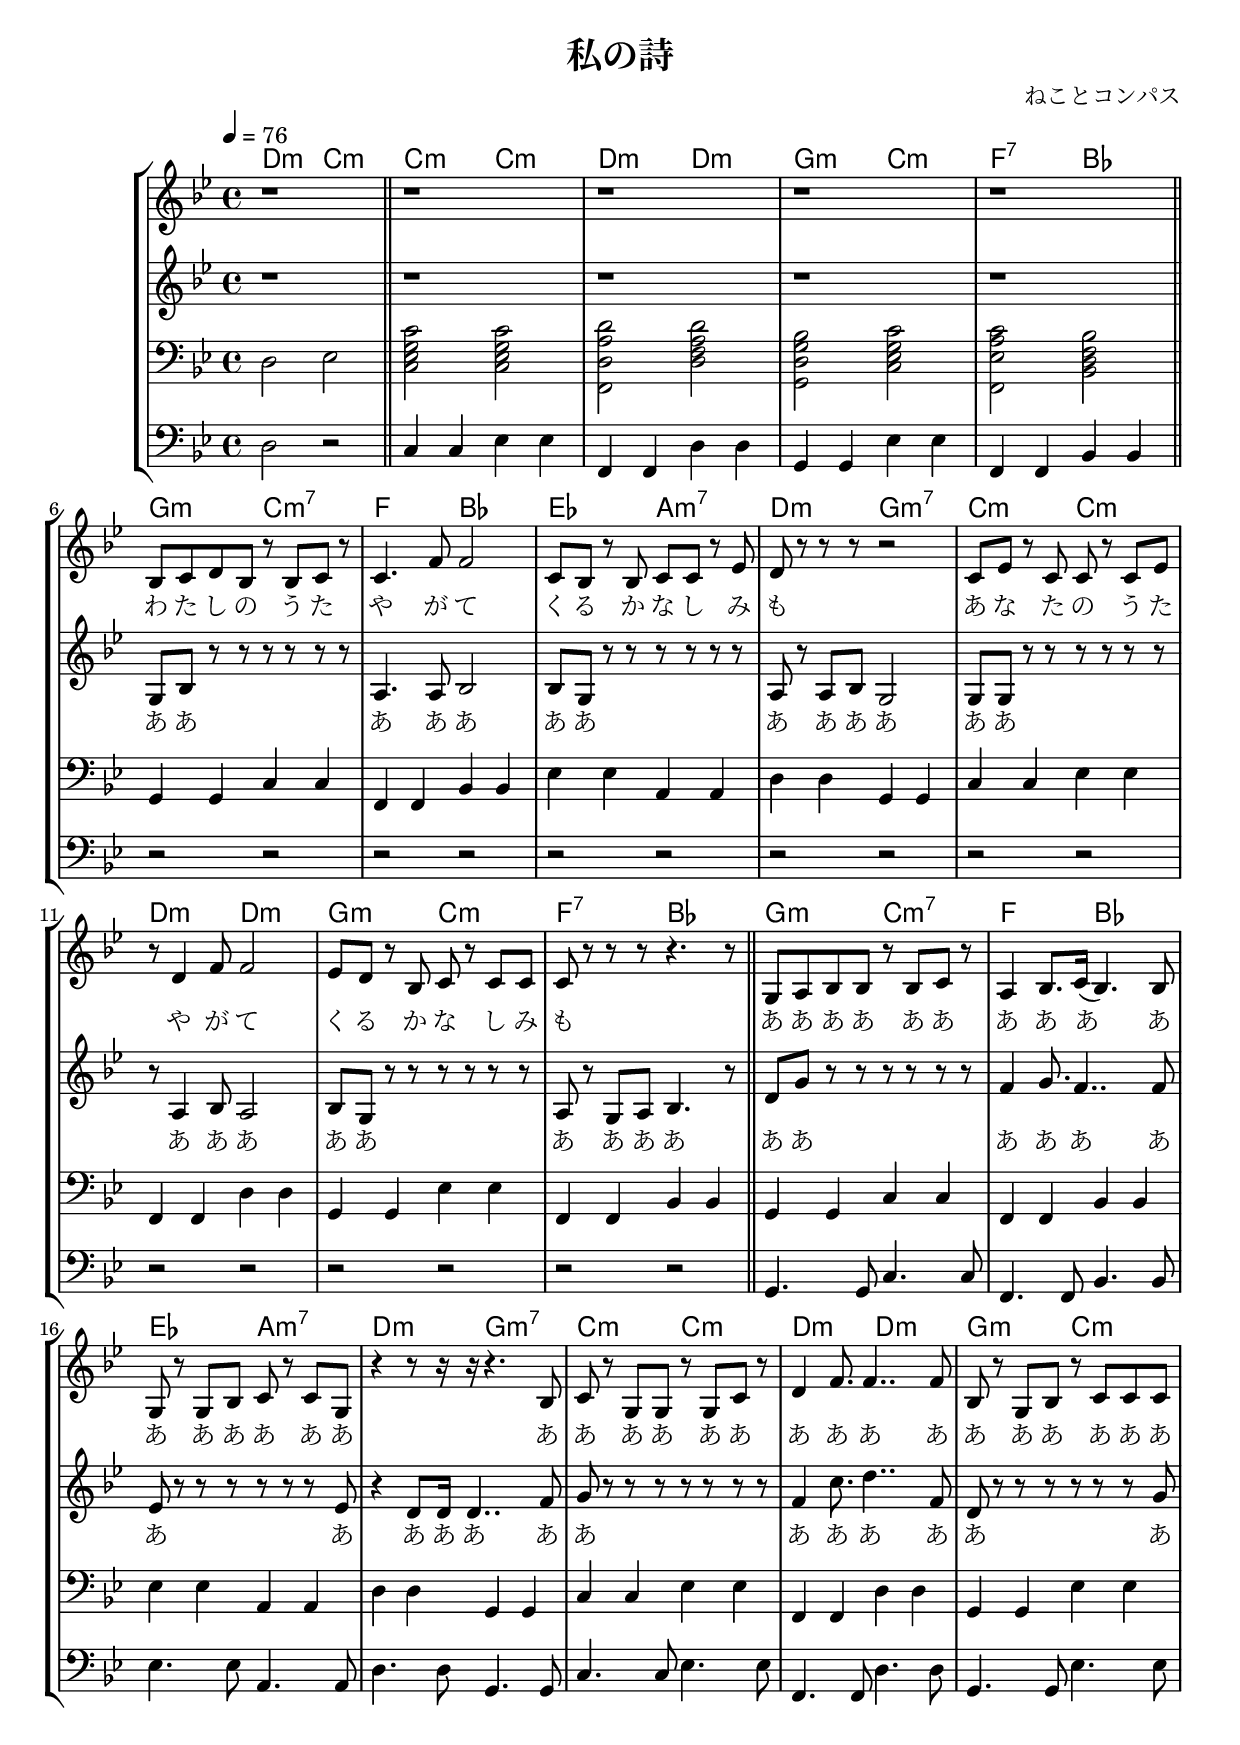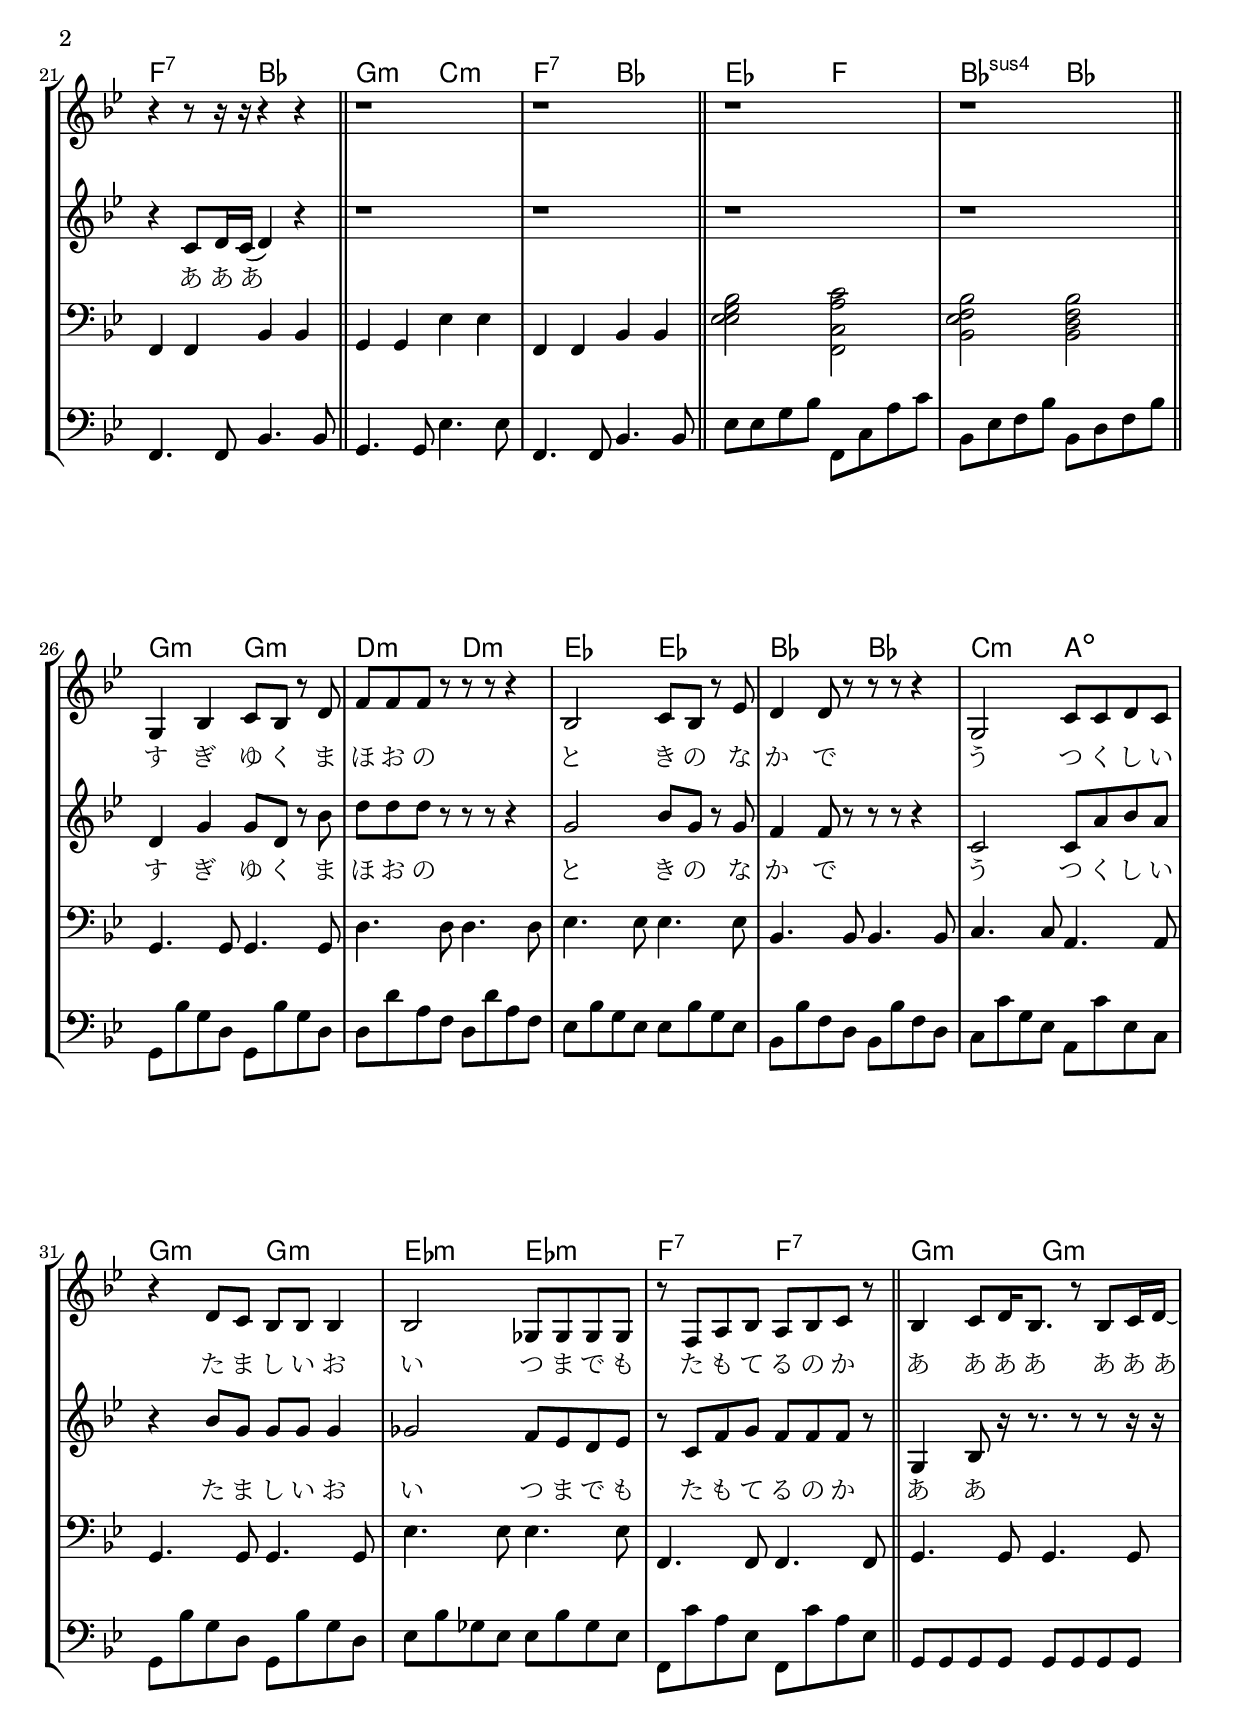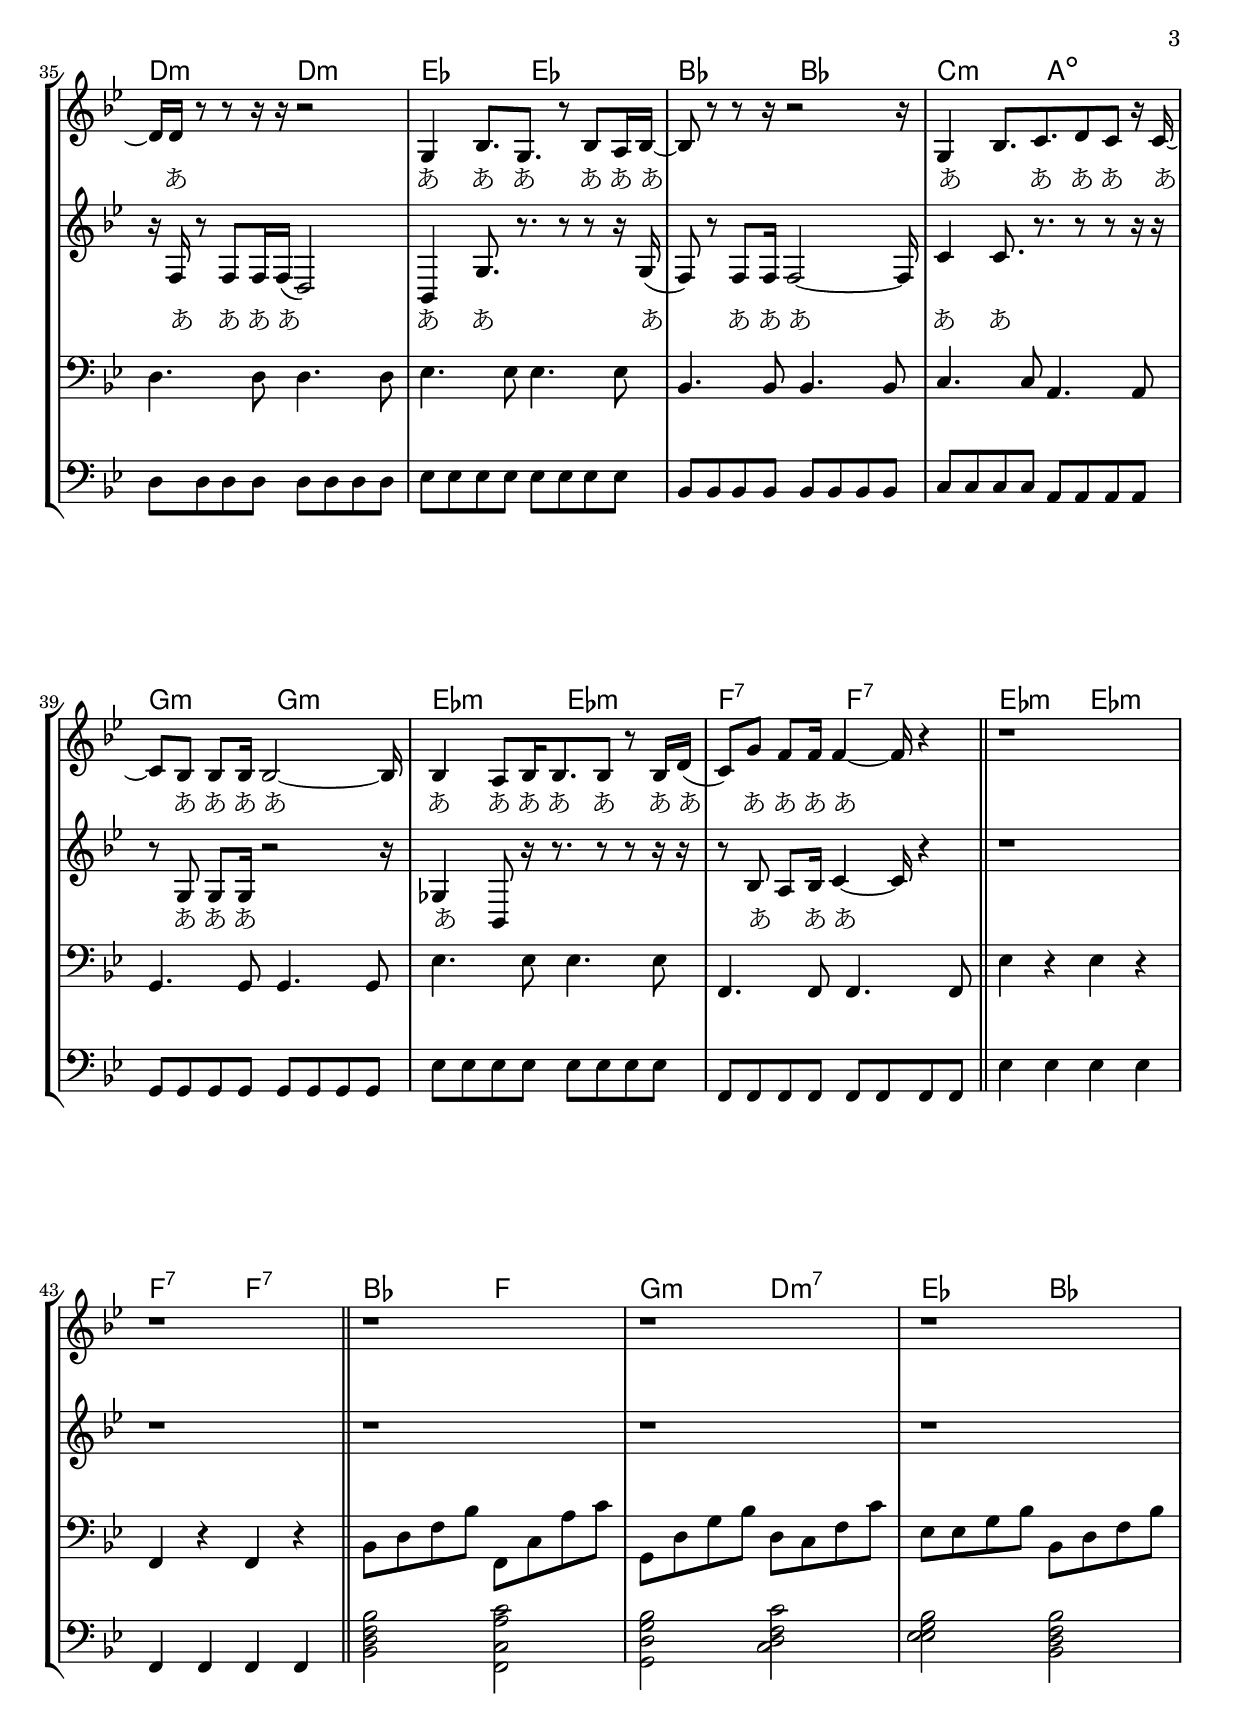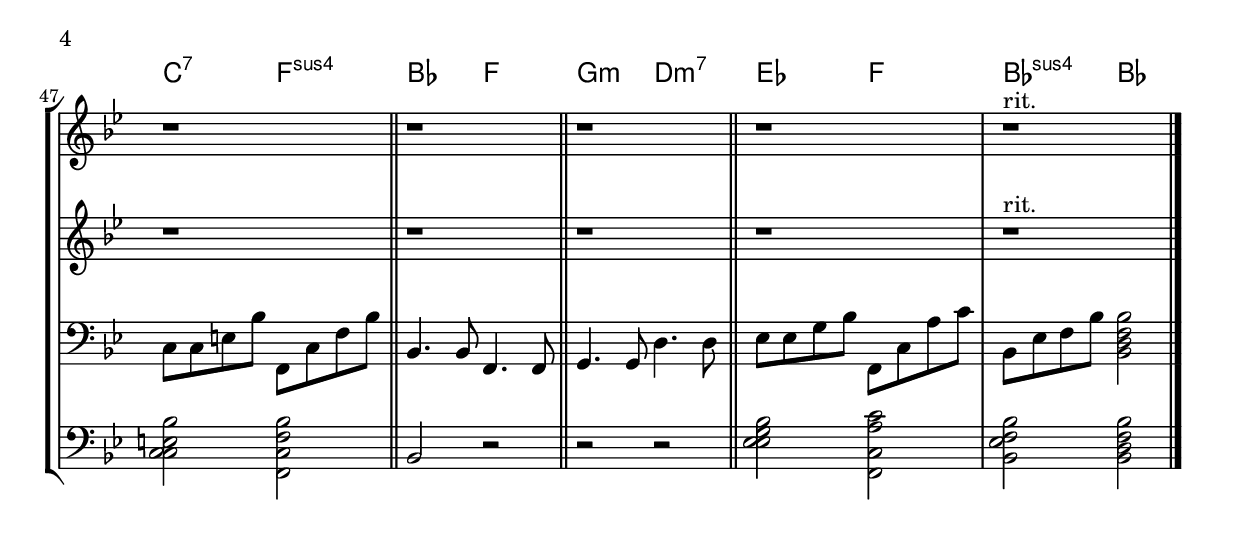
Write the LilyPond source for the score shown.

\version "2.12.1"

\header {
	title = \markup {私の詩}
	composer = \markup \center-column {ねことコンパス}
}

harmony = \chordmode {
	d2:m c:m 

	c:m c:m d:m d:m g:m c:m f:7 bes 

	g:m c:min7 f bes es a:m7 d:m g:min7 c:m c:m d:m d:m g:m c:m f:7 bes 

	g:m c:min7 f bes es a:m7 d:m g:min7 c:m c:m d:m d:m g:m c:m f:7 bes 

	g:m c:m f:7 bes 

	es f bes:sus4 bes 

	g:m g:m d:m d:m es es bes bes c:m a:dim g:m g:m es:m es:m f:7 f:7 

	g:m g:m d:m d:m es es bes bes c:m a:dim g:m g:m es:m es:m f:7 f:7 

	es:m es:m f:7 f:7 

	bes f g:m d:min7 es bes c:7 f:sus4 

	bes f 

	g:m d:min7 

	es f bes:sus4 bes 
}

melody = {
	\key bes \major
	\tempo 4 = 76
	r1   
	r1 | r1 | r1 | r1   
	\set Staff.midiInstrument = #"mmi0.48"
	bes8  c'8  d'8  bes8  r8  bes8  c'8  r8 
	c'4.  f'8  f'2 
	c'8  bes8  r8  bes8  c'8  c'8  r8  es'8 
	d'8  r8  r8  r8  r2 
	c'8  es'8  r8  c'8  c'8  r8  c'8  es'8 
	r8  d'4  f'8  f'2 
	es'8  d'8  r8  bes8  c'8  r8  c'8  c'8 
	c'8  r8  r8  r8  r4.  	r8 	\set Staff.midiInstrument = #"Whistle"
	 g8  a8  bes8  bes8  r8  bes8  c'8  r8 
	a4  bes8.  c'16  (bes4.)  bes8 
	g8  r8  g8  bes8  c'8  r8  c'8  g8 
	r4  r8  r16  r16  r4.  bes8 
	c'8  r8  g8  g8  r8  g8  c'8  r8 
	d'4  f'8.  f'4..  f'8 
	bes8  r8  g8  bes8  r8  c'8  c'8  c'8 
	r4  r8  r16  r16  r4  	r4 	r1 | r1   
	r1 | r1   
	\set Staff.midiInstrument = #"mmi0.48"
	g4  bes4  c'8  bes8  r8  d'8 
	f'8  f'8  f'8  r8  r8  r8  r4 
	bes2  c'8  bes8  r8  es'8 
	d'4  d'8  r8  r8  r8  r4 
	g2  c'8  c'8  d'8  c'8 
	r4  d'8  c'8  bes8  bes8  bes4 
	bes2  ges8  ges8  ges8  ges8 
	r8  f8  a8  bes8  a8  bes8  c'8  	r8 	\set Staff.midiInstrument = #"French horn"
	 bes4  c'8  d'16  bes8.  r8  bes8  c'16  d'16~ 
	d'16  d'16  r8  r8  r16  r16  r2 
	g4  bes8.  g8.  r8  bes8  a16  bes16~ 
	bes8  r8  r8  r16  r2~r16 
	g4  bes8.  c'8.  d'8  c'8  r16  c'16~ 
	c'8  bes8  bes8  bes16  bes2~bes16 
	bes4  a8  bes16  bes8.  bes8  r8  bes16  d'16 
	(c'8)  g'8  f'8  f'16  f'4~f'16  	r4 	r1 | r1   
	r1 | r1 | r1 | r1   
	r1   
	r1   
	r1 | r1^"rit." \bar "|."
}

words = \lyricmode {
	
	
	わ  た  し  の  う  た  や  が  て  く  る  か  な  し  み  も  あ  な  た  の  う  た  や  が  て  く  る  か  な  し  み  も  
	あ  あ  あ  あ  あ  あ  あ  あ  あ  あ  あ  あ  あ  あ  あ  あ  あ  あ  あ  あ  あ  あ  あ  あ  あ  あ  あ  あ  あ  あ  あ  あ  
	
	
	す  ぎ  ゆ  く  ま  ほ  お  の  と  き  の  な  か  で  う  つ  く  し  い  た  ま  し  い  お  い  つ  ま  で  も  た  も  て  る  の  か  
	あ  あ  あ  あ  あ  あ  あ  あ  あ  あ  あ  あ  あ  あ  あ  あ  あ  あ  あ  あ  あ  あ  あ  あ  あ  あ  あ  あ  あ  あ  あ  あ  あ  あ  あ  
	
	
	
	
	
}

secondmelody = {
	\key bes \major
	\tempo 4 = 76
	r1   
	r1 | r1 | r1 | r1   
	\set Staff.midiInstrument = #"Pad 4 (choir)"
	g8  bes8  r8  r8  r8  r8  r8  r8 
	a4.  a8  bes2 
	bes8  g8  r8  r8  r8  r8  r8  r8 
	a8  r8  a8  bes8  g2 
	g8  g8  r8  r8  r8  r8  r8  r8 
	r8  a4  bes8  a2 
	bes8  g8  r8  r8  r8  r8  r8  r8 
	a8  r8  g8  a8  bes4.  	r8 	\set Staff.midiInstrument = #"Music box"
	 d'8  g'8  r8  r8  r8  r8  r8  r8 
	f'4  g'8.  f'4..  f'8 
	es'8  r8  r8  r8  r8  r8  r8  es'8 
	r4  d'8  d'16  d'4..  f'8 
	g'8  r8  r8  r8  r8  r8  r8  r8 
	f'4  c''8.  d''4..  f'8 
	d'8  r8  r8  r8  r8  r8  r8  g'8 
	r4  c'8  d'16  c'16  (d'4)  	r4 	r1 | r1   
	r1 | r1   
	\set Staff.midiInstrument = #"fss0.42"
	d'4  g'4  g'8  d'8  r8  bes'8 
	d''8  d''8  d''8  r8  r8  r8  r4 
	g'2  bes'8  g'8  r8  g'8 
	f'4  f'8  r8  r8  r8  r4 
	c'2  c'8  a'8  bes'8  a'8 
	r4  bes'8  g'8  g'8  g'8  g'4 
	ges'2  f'8  es'8  d'8  es'8 
	r8  c'8  f'8  g'8  f'8  f'8  f'8  	r8 	\set Staff.midiInstrument = #"Viola"
	 g4  bes8  r16  r8.  r8  r8  r16  r16~ 
	r16  f16  r8  f8  f16  f16  (d2) 
	bes,4  g8.  r8.  r8  r8  r16  g16 
	(f8)  r8  f8  f16  f2~f16 
	c'4  c'8.  r8.  r8  r8  r16  r16 
	r8  g8  g8  g16  r2~r16 
	ges4  bes,8  r16  r8.  r8  r8  r16  r16~ 
	r8  bes8  a8  bes16  c'4~c'16  	r4 	r1 | r1   
	r1 | r1 | r1 | r1   
	r1   
	r1   
	r1 | r1^"rit." \bar "|."
}

secondwords = \lyricmode {
	
	
	あ  あ  あ  あ  あ  あ  あ  あ  あ  あ  あ  あ  あ  あ  あ  あ  あ  あ  あ  あ  あ  あ  
	あ  あ  あ  あ  あ  あ  あ  あ  あ  あ  あ  あ  あ  あ  あ  あ  あ  あ  あ  あ  あ  あ  
	
	
	す  ぎ  ゆ  く  ま  ほ  お  の  と  き  の  な  か  で  う  つ  く  し  い  た  ま  し  い  お  い  つ  ま  で  も  た  も  て  る  の  か  
	あ  あ  あ  あ  あ  あ  あ  あ  あ  あ  あ  あ  あ  あ  あ  あ  あ  あ  あ  あ  あ  あ  あ  
	
	
	
	
	
}

tempochange = {
	\tempo 4 = 76
	r1 \bar "||"
	\tempo 4 = 76
	r1 | r1 | r1 | r1 \bar "||"
	\tempo 4 = 76
	r1 | r1 | r1 | r1 | r1 | r1 | r1 | r1 \bar "||"
	\tempo 4 = 76
	r1 | r1 | r1 | r1 | r1 | r1 | r1 | r1 \bar "||"
	\tempo 4 = 76
	r1 | r1 \bar "||"
	\tempo 4 = 76
	r1 | r1 \bar "||"
	\tempo 4 = 76
	r1 | r1 | r1 | r1 | r1 | r1 | r1 | r1 \bar "||"
	\tempo 4 = 76
	r1 | r1 | r1 | r1 | r1 | r1 | r1 | r1 \bar "||"
	\tempo 4 = 76
	r1 | r1 \bar "||"
	\tempo 4 = 76
	r1 | r1 | r1 | r1 \bar "||"
	\tempo 4 = 76
	r1 \bar "||"
	\tempo 4 = 76
	r1 \bar "||"
	\tempo 4 = 76
	r1 | \tempo 4 = 57 r2 \tempo 4 = 50 r2 \bar "|."
}

mainacc = {
	\clef bass
	\set Staff.midiInstrument = #"Flute"
	\key bes \major
	\tempo 4 = 76
	d2
	~es2
	\bar "||"

	\set Staff.midiInstrument = #"Acoustic grand"
	<c es g c'>2
	<es c g c'>2
	<f, d a d'>2
	<d f a d'>2
	<g, d g bes>2
	<es c g c'>2
	<f, es a c'>2
	<bes, d f bes>2
	\bar "||"

	\set Staff.midiInstrument = #"Acoustic grand"
	g,4 g,4
	c4 c4
	f,4 f,4
	bes,4 bes,4
	es4 es4
	a,4 a,4
	d4 d4
	g,4 g,4
	c4 c4
	es4 es4
	f,4 f,4
	d4 d4
	g,4 g,4
	es4 es4
	f,4 f,4
	bes,4 bes,4
	\bar "||"

	\set Staff.midiInstrument = #"Acoustic grand"
	g,4 g,4
	c4 c4
	f,4 f,4
	bes,4 bes,4
	es4 es4
	a,4 a,4
	d4 d4
	g,4 g,4
	c4 c4
	es4 es4
	f,4 f,4
	d4 d4
	g,4 g,4
	es4 es4
	f,4 f,4
	bes,4 bes,4
	\bar "||"

	\set Staff.midiInstrument = #"Acoustic grand"
	g,4 g,4
	es4 es4
	f,4 f,4
	bes,4 bes,4
	\bar "||"

	\set Staff.midiInstrument = #"Electric Piano2"
	<es es g bes>2
	<f, c a c'>2
	<bes, es f bes>2
	<bes, d f bes>2
	\bar "||"

	\set Staff.midiInstrument = #"Acoustic grand"
	g,4.g,8
	g,4.g,8
	d4.d8
	d4.d8
	es4.es8
	es4.es8
	bes,4.bes,8
	bes,4.bes,8
	c4.c8
	a,4.a,8
	g,4.g,8
	g,4.g,8
	es4.es8
	es4.es8
	f,4.f,8
	f,4.f,8
	\bar "||"

	\set Staff.midiInstrument = #"Electric Bass (finger)"
	g,4.g,8
	g,4.g,8
	d4.d8
	d4.d8
	es4.es8
	es4.es8
	bes,4.bes,8
	bes,4.bes,8
	c4.c8
	a,4.a,8
	g,4.g,8
	g,4.g,8
	es4.es8
	es4.es8
	f,4.f,8
	f,4.f,8
	\bar "||"

	\set Staff.midiInstrument = #"Acoustic Guitar (steel)"
	es4 r4
	es4 r4
	f,4 r4
	f,4 r4
	\bar "||"

	\set Staff.midiInstrument = #"Electric Grand"
	bes,8 d8 f8 bes8
	f,8 c8 a8 c'8
	g,8 d8 g8 bes8
	d8 c8 f8 c'8
	es8 es8 g8 bes8
	bes,8 d8 f8 bes8
	c8 c8 e8 bes8
	f,8 c8 f8 bes8
	\bar "||"

	\set Staff.midiInstrument = #"Electric Piano2"
	bes,4.bes,8
	f,4.f,8
	\bar "||"

	\set Staff.midiInstrument = #"Electric Piano 1"
	g,4.g,8
	d4.d8
	\bar "||"

	\set Staff.midiInstrument = #"Pad 2 (warm)"
	es8 es8 g8 bes8
	f,8 c8 a8 c'8
	bes,8 es8 f8 bes8
	<bes, d f bes>2
	\bar "|."
}

subacc = {
	\clef bass
	\set Staff.midiInstrument = #"Bird Tweet"
	\key bes \major
	\tempo 4 = 76
	d2
	r2
	\bar "||"

	\set Staff.midiInstrument = #"Synth Bass 1"
	c4 c4
	es4 es4
	f,4 f,4
	d4 d4
	g,4 g,4
	es4 es4
	f,4 f,4
	bes,4 bes,4
	\bar "||"

	\set Staff.midiInstrument = #"Acoustic grand"
	r2
	r2
	r2
	r2
	r2
	r2
	r2
	r2
	r2
	r2
	r2
	r2
	r2
	r2
	r2
	r2
	\bar "||"

	\set Staff.midiInstrument = #"Electric Piano 1"
	g,4.g,8
	c4.c8
	f,4.f,8
	bes,4.bes,8
	es4.es8
	a,4.a,8
	d4.d8
	g,4.g,8
	c4.c8
	es4.es8
	f,4.f,8
	d4.d8
	g,4.g,8
	es4.es8
	f,4.f,8
	bes,4.bes,8
	\bar "||"

	\set Staff.midiInstrument = #"Synth Bass 2"
	g,4.g,8
	es4.es8
	f,4.f,8
	bes,4.bes,8
	\bar "||"

	\set Staff.midiInstrument = #"FX 5 (brightness)"
	es8 es8 g8 bes8
	f,8 c8 a8 c'8
	bes,8 es8 f8 bes8
	bes,8 d8 f8 bes8
	\bar "||"

	\set Staff.midiInstrument = #"Electric Grand"
	g,8 bes g d
	g,8 bes g d
	d8 d' a f
	d8 d' a f
	es8 bes g es
	es8 bes g es
	bes,8 bes f d
	bes,8 bes f d
	c8 c' g es
	a,8 c' es c
	g,8 bes g d
	g,8 bes g d
	es8 bes ges es
	es8 bes ges es
	f,8 c' a es
	f,8 c' a es
	\bar "||"

	\set Staff.midiInstrument = #"Acoustic grand"
	g,8 g,8 g,8 g,8
	g,8 g,8 g,8 g,8
	d8 d8 d8 d8
	d8 d8 d8 d8
	es8 es8 es8 es8
	es8 es8 es8 es8
	bes,8 bes,8 bes,8 bes,8
	bes,8 bes,8 bes,8 bes,8
	c8 c8 c8 c8
	a,8 a,8 a,8 a,8
	g,8 g,8 g,8 g,8
	g,8 g,8 g,8 g,8
	es8 es8 es8 es8
	es8 es8 es8 es8
	f,8 f,8 f,8 f,8
	f,8 f,8 f,8 f,8
	\bar "||"

	\set Staff.midiInstrument = #"Acoustic grand"
	es4 es4
	es4 es4
	f,4 f,4
	f,4 f,4
	\bar "||"

	\set Staff.midiInstrument = #"Acoustic grand"
	<bes, d f bes>2
	<f, c a c'>2
	<g, d g bes>2
	<d c f c'>2
	<es es g bes>2
	<bes, d f bes>2
	<c c e bes>2
	<f, c f bes>2
	\bar "||"

	\set Staff.midiInstrument = #"Piccolo"
	bes,2
	r2
	\bar "||"

	\set Staff.midiInstrument = #"Acoustic grand"
	r2
	r2
	\bar "||"

	\set Staff.midiInstrument = #"Pad 8 (sweep)"
	<es es g bes>2
	<f, c a c'>2
	<bes, es f bes>2
	<bes, d f bes>2
	\bar "|."
}

percA = {
	\drummode {
	r1 \bar "||"
	r1 |r1 |r1 |r1 \bar "||"
	r1  |r1  |r1  |r1  |r1  |r1  |r1  |r2 r8 hho4 hho8  \bar "||"
	r2 hho2  |r2 hho2  |r2 hho2  |r2 hho2  |r2 hho2  |r2 hho2  |r2 hho2  |r2 hho2  \bar "||"
	r1  |r2 r8 hho4 hho8  \bar "||"
	cymr4 cymr4 cymr4 cymr4  |cymr4 cymr8 cymr16 cymr16 cymr4 cymr4  \bar "||"
	cymr4 cymr4 cymr4 cymr4  |cymr4 cymr8 cymr16 cymr16 cymr4 cymr4  |cymr4 cymr4 cymr4 cymr4  |cymr4 cymr2.  |cymr4 cymr4 cymr4 cymr4  |cymr4 cymr8 cymr16 cymr16 cymr4 cymr4  |cymr4 cymr4 cymr4 cymr4  |cymr4 cymr2.  \bar "||"
	cymr4 cymr4 cymr4 cymr4  |cymr4 cymr8 cymr16 cymr16 cymr4 cymr4  |cymr4 cymr4 cymr4 cymr4  |cymr4 cymr2.  |cymr4 cymr4 cymr4 cymr4  |cymr4 cymr8 cymr16 cymr16 cymr4 cymr4  |cymr4 cymr4 cymr4 cymr4  |cymr4 cymr2.  \bar "||"
	cymr4 cymr4 cymr4 cymr4  |cymr4 cymr8 cymr16 cymr16 cymr4 cymr4  \bar "||"
	cymr4 cymr4 cymr4 cymr4  |cymr4 cymr8 cymr16 cymr16 cymr4 cymr4  |cymr4 cymr4 cymr4 cymr4  |cymr4 cymr2.  \bar "||"
	r2 r8 hho4 hho8  \bar "||"
	r2 r8 hho4 hho8  \bar "||"
	cymr4 cymr4 cymr4 cymr4  |cymr4 cymr8 cymr16 cymr16 cymr4 cymr4  \bar "|."
	}
}

percB = {
	\drummode {
	r1 \bar "||"
	r1 |r1 |r1 |r1 \bar "||"
	r4. hhp2 hhp8  |r4. hhp2 hhp8  |r4. hhp2 hhp8  |r4. hhp2 hhp8  |r4. hhp2 hhp8  |r4. hhp2 hhp8  |r4. hhp2 hhp8  |hhp4 hhp4 hhp4 hhp4  \bar "||"
	r8 hh16 hh16 hh8 hh16 hh8. hh16 hh16 hh8 hh16 hh16  |hh8 hh16 hh16 hh8 hh16 hh8. hh16 hh16 hh8 hh8  |hh8 hh16 hh16 hh8 hh16 hh8. hh16 hh16 hh8 hh16 hh16  |hh8 hh16 hh16 hh8 hh16 hh8. hh16 hh16 hh8 hh8  |r8 hh16 hh16 hh8 hh16 hh8. hh16 hh16 hh8 hh16 hh16  |hh8 hh16 hh16 hh8 hh16 hh8. hh16 hh16 hh8 hh8  |hh8 hh16 hh16 hh8 hh16 hh8. hh16 hh16 hh8 hh16 hh16  |hh8 hh16 hh16 hh8 hh16 hh8 hh4. r16  \bar "||"
	r4. hhp2 hhp8  |hhp4 hhp4 hhp4 hhp4  \bar "||"
	r2 sn2  |r2 sn2  \bar "||"
	r2 sn2  |r2 sn2  |r2 sn2  |r8 sn8 sn2.  |r2 sn2  |r2 sn2  |r2 sn2  |r8 sn8 sn2.  \bar "||"
	r2 sn2  |r2 sn2  |r2 sn2  |r8 sn8 sn2.  |r2 sn2  |r2 sn2  |r2 sn2  |r8 sn8 sn2.  \bar "||"
	r2 sn2  |r2 sn2  \bar "||"
	r2 sn2  |r2 sn2  |r2 sn2  |r8 sn8 sn2.  \bar "||"
	hhp4 hhp4 hhp4 hhp4  \bar "||"
	hhp4 hhp4 hhp4 hhp4  \bar "||"
	r2 sn2  |r2 sn2  \bar "|."
	}
}

percC = {
	\drummode {
	r1 \bar "||"
	r1 |r1 |r1 |r1 \bar "||"
	hh4 hh4 hh4 hh4  |hh4 hh4 hh4 hh4  |hh4 hh4 hh4 hh4  |hh4 hh4 hh4 hh4  |hh4 hh4 hh4 hh4  |hh4 hh4 hh4 hh4  |hh4 hh4 hh4 hh4  |r4. hh2 r8  \bar "||"
	r4 sn2 sn4  |r4 sn2 sn4  |r4 sn2 sn4  |r4 sn2 sn4  |r4 sn2 sn4  |r4 sn2 sn4  |r4 sn2 sn4  |r4 sn4. sn16 sn8 sn16 sn16 sn16  \bar "||"
	hh4 hh4 hh4 hh4  |r4. hh2 r8  \bar "||"
	bd2. r8 bd8  |bd2 r8 bd4.  \bar "||"
	bd2. r8 bd8  |bd2. r8 bd8  |bd2. r8 bd8  |bd4. bd8 bd4. bd8  |bd2. r8 bd8  |bd2. r8 bd8  |bd2. r8 bd8  |bd2 r8 bd4.  \bar "||"
	bd2. r8 bd8  |bd2. r8 bd8  |bd2. r8 bd8  |bd4. bd8 bd4. bd8  |bd2. r8 bd8  |bd2. r8 bd8  |bd2. r8 bd8  |bd2 r8 bd4.  \bar "||"
	bd2. r8 bd8  |bd2 r8 bd4.  \bar "||"
	bd2. r8 bd8  |bd2. r8 bd8  |bd2. r8 bd8  |bd2 r8 bd4.  \bar "||"
	r4. hh2 r8  \bar "||"
	r4. hh2 r8  \bar "||"
	bd2. r8 bd8  |bd2 r8 bd4.  \bar "|."
	}
}

percD = {
	\drummode {
	r1 \bar "||"
	r1 |r1 |r1 |r1 \bar "||"
	bd2. r8 bd8  |bd8. bd8. bd2 bd8  |bd2. r8 bd8  |bd8. bd8. bd2 bd8  |bd2. r8 bd8  |bd8. bd8. bd2 bd8  |bd2. r8 bd8  |bd8. bd4. r16 bd4 bd8  \bar "||"
	bd8 bd4 bd4 r16 bd8. bd8  |bd8 bd4 bd4 r16 bd8. bd8  |bd8 bd4 bd4 r16 bd8. bd8  |bd8 bd4 bd4 r16 bd8. bd8  |bd8 bd4 bd4 r16 bd8. bd8  |bd8 bd4 bd4 r16 bd8. bd8  |bd8 bd4 bd4 r16 bd8. bd8  |bd4. bd8. bd4. r16  \bar "||"
	bd2. r8 bd8  |bd8. bd4. r16 bd4 bd8  \bar "||"
	r1 |r8. tommh8. tommh2 r8  \bar "||"
	r1 |r1 |r1 |r2 r8 tommh8 tommh4  |r1 |r1 |r1 |r8. tommh8. tommh2 r8  \bar "||"
	r1 |r1 |r1 |r2 r8 tommh8 tommh4  |r1 |r1 |r1 |r8. tommh8. tommh2 r8  \bar "||"
	r1 |r8. tommh8. tommh2 r8  \bar "||"
	r1 |r1 |r1 |r8. tommh8. tommh2 r8  \bar "||"
	bd8. bd4. r16 bd4 bd8  \bar "||"
	bd8. bd4. r16 bd4 bd8  \bar "||"
	r1 |r8. tommh8. tommh2 r8  \bar "|."
	}
}

percE = {
	\drummode {
	r1 \bar "||"
	r1 |r1 |r1 |r1 \bar "||"
	r1 | r1 | r1 | r1 | r1 | r1 | r1 | r1 \bar "||"
	cymc1  |r1 |r1 |r1 |cymc1  |r1 |r1 |r2. cymc4  \bar "||"
	r1 | r1 \bar "||"
	r1 |r2. toml8 toml8  \bar "||"
	r1 |r1 |r1 |r2. r8 toml8  |r1 |r1 |r1 |r2. toml8 toml8  \bar "||"
	r1 |r1 |r1 |r2. r8 toml8  |r1 |r1 |r1 |r2. toml8 toml8  \bar "||"
	r1 |r2. toml8 toml8  \bar "||"
	r1 |r1 |r1 |r2. toml8 toml8  \bar "||"
	r1 \bar "||"
	r1 \bar "||"
	r1 |r2. toml8 toml8  \bar "|."
	}
}

percF = {
	\drummode {
	r1 \bar "||"
	r1 | r1 | r1 | r1 \bar "||"
	r1 | r1 | r1 | r1 | r1 | r1 | r1 | r1 \bar "||"
	r1 | r1 | r1 | r1 | r1 | r1 | r1 | r1 \bar "||"
	r1 | r1 \bar "||"
	r1 |hho1  \bar "||"
	r1 |r1 |r1 |r1 |r1 |r1 |r1 |hho1  \bar "||"
	r1 |r1 |r1 |r1 |r1 |r1 |r1 |hho1  \bar "||"
	r1 |hho1  \bar "||"
	r1 |r1 |r1 |hho1  \bar "||"
	r1 \bar "||"
	r1 \bar "||"
	r1 |hho1  \bar "|."
	}
}

\score {
	<<
		\new StaffGroup <<
			\new ChordNames {\harmony}
			\new Voice = "melody" {\melody}
			\new Lyrics \lyricsto "melody" \words
			\new Voice = "secondmelody" {\secondmelody}
			\new Lyrics \lyricsto "secondmelody" \secondwords
			\new Staff = "mainacc" {\mainacc}
			\new Staff = "subacc" {\subacc}
		>>
	>>
	\layout { }
}
